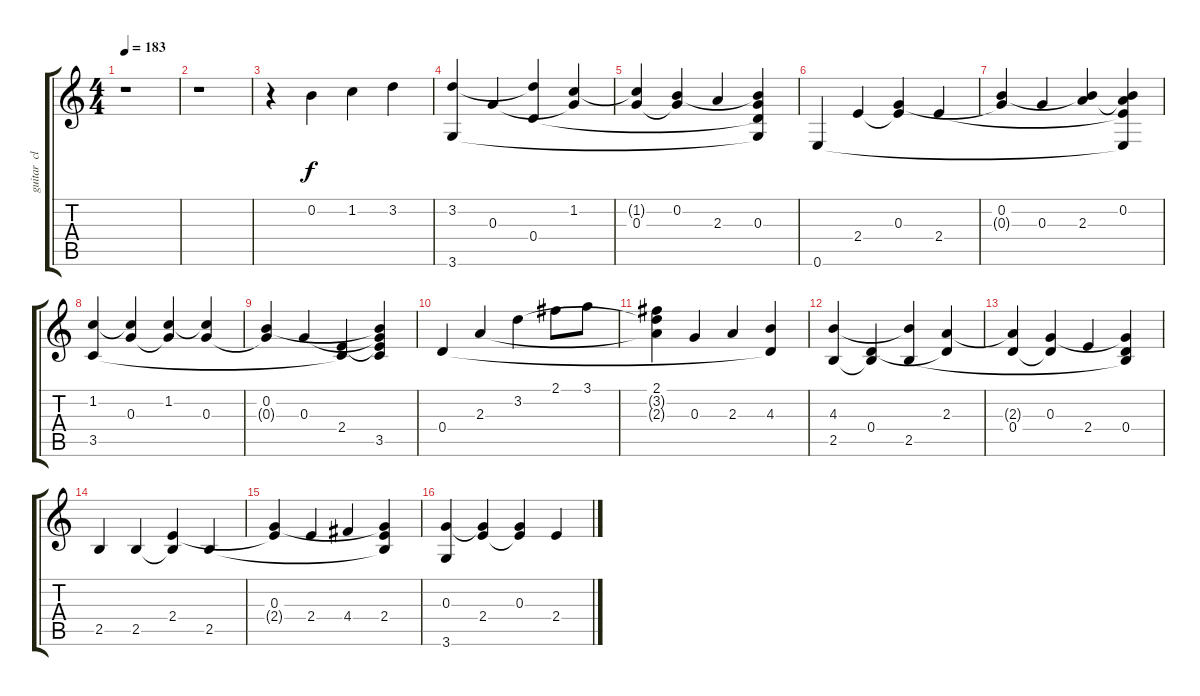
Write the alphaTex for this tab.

\track ("guitar  clean  right" "guitar  cl") {instrument electricguitarmuted}
\staff {score tabs}
\tuning (E4 B3 G3 D3 A2 E2) {hide}
\ts (4 4)
\tempo 183
\clef g2
\ks c
r.1{dy ppp} |
r.1 |
r.4 0.2.4{dy f} 1.2.4 3.2.4 |
(3.2 3.6).4 0.3.4 (3.2{t} 0.4).4 (1.2 0.3{t}).4 |
(1.2{t} 0.3).4 (0.2 0.3{t}).4 2.3.4 (0.2{t} 0.3 0.4{t} 3.6{t}).4 |
0.6.4 2.4.4 (0.3 2.4{t}).4 2.4.4 |
(0.2 0.3{t}).4 0.3.4 (0.2{t} 2.3).4 (0.2 2.3{t} 2.4{t} 0.6{t}).4 |
(1.2 3.5).4 (1.2{t} 0.3).4 (1.2 0.3{t}).4 (1.2{t} 0.3).4 |
(0.2 0.3{t}).4 0.3.4 (2.4 3.5{t}).4 (0.2{t} 0.3{t} 2.4{t} 3.5).4 |
0.4.4 2.3.4 3.2.4 2.1.8 3.1.8 |
(2.1 3.2{t} 2.3{t}).4 0.3.4 2.3.4 (4.3 0.4{t}).4 |
(4.3 2.5).4 (0.4 2.5{t}).4 (4.3{t} 2.5).4 (2.3 0.4{t}).4 |
(2.3{t} 0.4).4 (0.3 0.4{t}).4 2.4.4 (0.3{t} 0.4 2.5{t}).4 |
2.5.4 2.5.4 (2.4 2.5{t}).4 2.5.4 |
(0.3 2.4{t}).4 2.4.4 4.4.4 (0.3{t} 2.4 2.5{t}).4 |
(0.3 3.6).4 (0.3{t} 2.4).4 (0.3 2.4{t}).4 2.4.4
